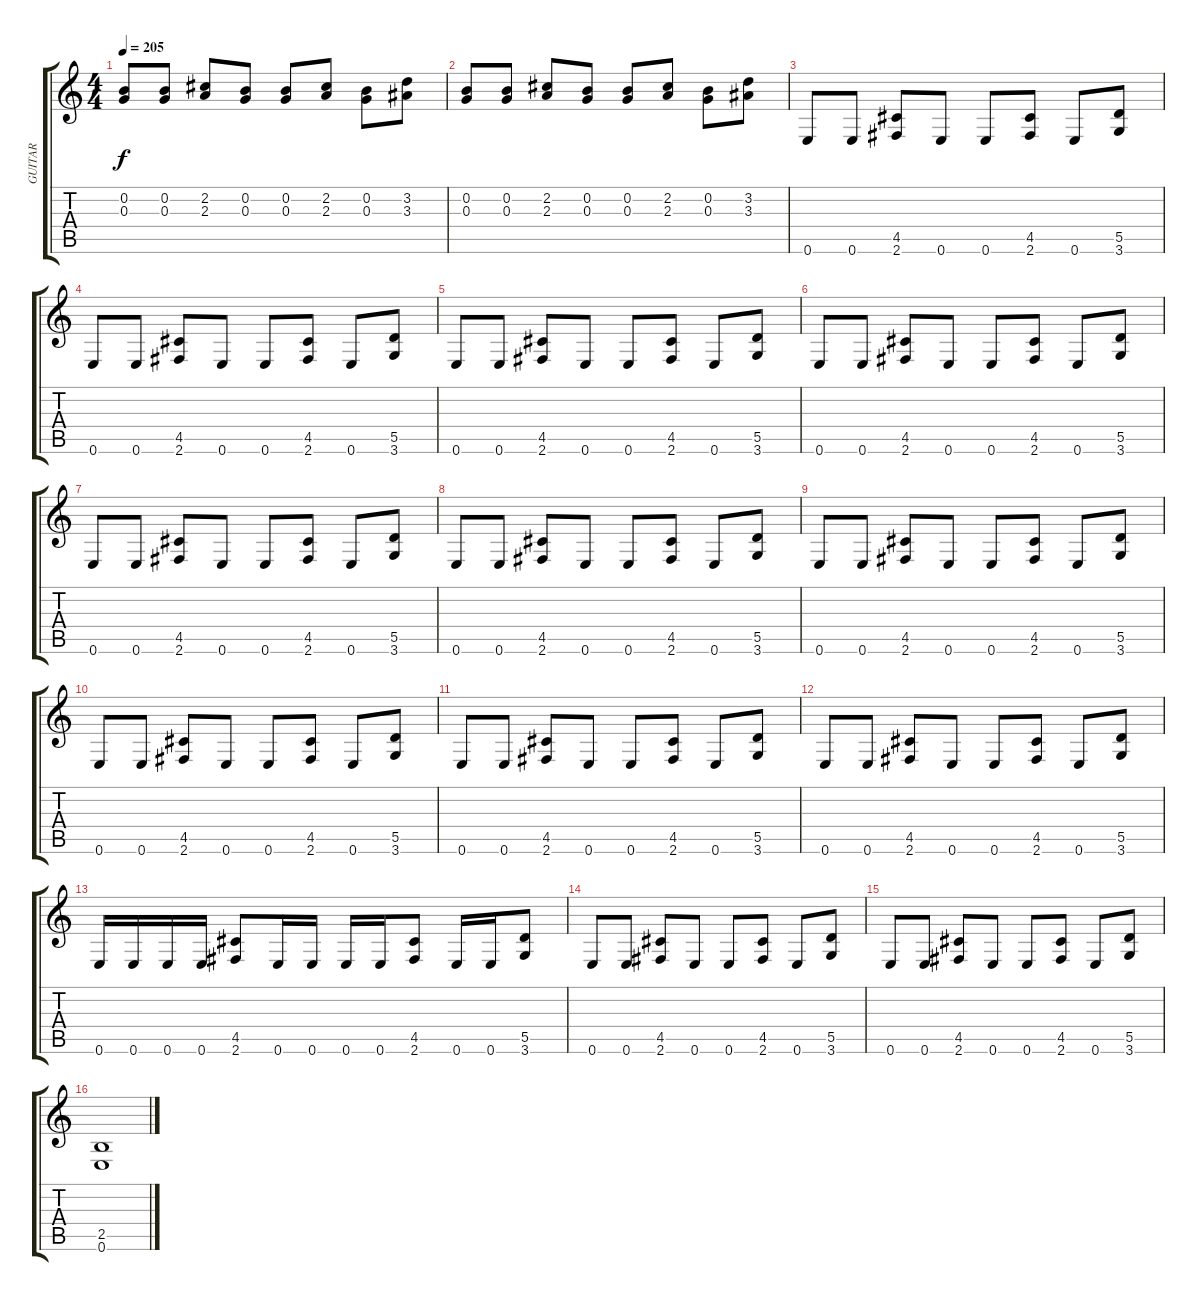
\track ("GUITAR" "GUITAR") {instrument overdrivenguitar}
\staff {score tabs}
\tuning (E4 B3 G3 D3 A2 E2) {hide}
\ts (4 4)
\tempo 205
\clef g2
\ks c
(0.2 0.3).8{dy f} (0.2 0.3).8 (2.2 2.3).8 (0.2 0.3).8 (0.2 0.3).8 (2.2 2.3).8 (0.2 0.3).8 (3.2 3.3).8 |
(0.2 0.3).8 (0.2 0.3).8 (2.2 2.3).8 (0.2 0.3).8 (0.2 0.3).8 (2.2 2.3).8 (0.2 0.3).8 (3.2 3.3).8 |
0.6.8 0.6.8 (4.5 2.6).8 0.6.8 0.6.8 (4.5 2.6).8 0.6.8 (5.5 3.6).8 |
0.6.8 0.6.8 (4.5 2.6).8 0.6.8 0.6.8 (4.5 2.6).8 0.6.8 (5.5 3.6).8 |
0.6.8 0.6.8 (4.5 2.6).8 0.6.8 0.6.8 (4.5 2.6).8 0.6.8 (5.5 3.6).8 |
0.6.8 0.6.8 (4.5 2.6).8 0.6.8 0.6.8 (4.5 2.6).8 0.6.8 (5.5 3.6).8 |
0.6.8 0.6.8 (4.5 2.6).8 0.6.8 0.6.8 (4.5 2.6).8 0.6.8 (5.5 3.6).8 |
0.6.8 0.6.8 (4.5 2.6).8 0.6.8 0.6.8 (4.5 2.6).8 0.6.8 (5.5 3.6).8 |
0.6.8 0.6.8 (4.5 2.6).8 0.6.8 0.6.8 (4.5 2.6).8 0.6.8 (5.5 3.6).8 |
0.6.8 0.6.8 (4.5 2.6).8 0.6.8 0.6.8 (4.5 2.6).8 0.6.8 (5.5 3.6).8 |
0.6.8 0.6.8 (4.5 2.6).8 0.6.8 0.6.8 (4.5 2.6).8 0.6.8 (5.5 3.6).8 |
0.6.8 0.6.8 (4.5 2.6).8 0.6.8 0.6.8 (4.5 2.6).8 0.6.8 (5.5 3.6).8 |
0.6.16 0.6.16 0.6.16 0.6.16 (4.5 2.6).8 0.6.16 0.6.16 0.6.16 0.6.16 (4.5 2.6).8 0.6.16 0.6.16 (5.5 3.6).8 |
0.6.8 0.6.8 (4.5 2.6).8 0.6.8 0.6.8 (4.5 2.6).8 0.6.8 (5.5 3.6).8 |
0.6.8 0.6.8 (4.5 2.6).8 0.6.8 0.6.8 (4.5 2.6).8 0.6.8 (5.5 3.6).8 |
(2.5 0.6).1
